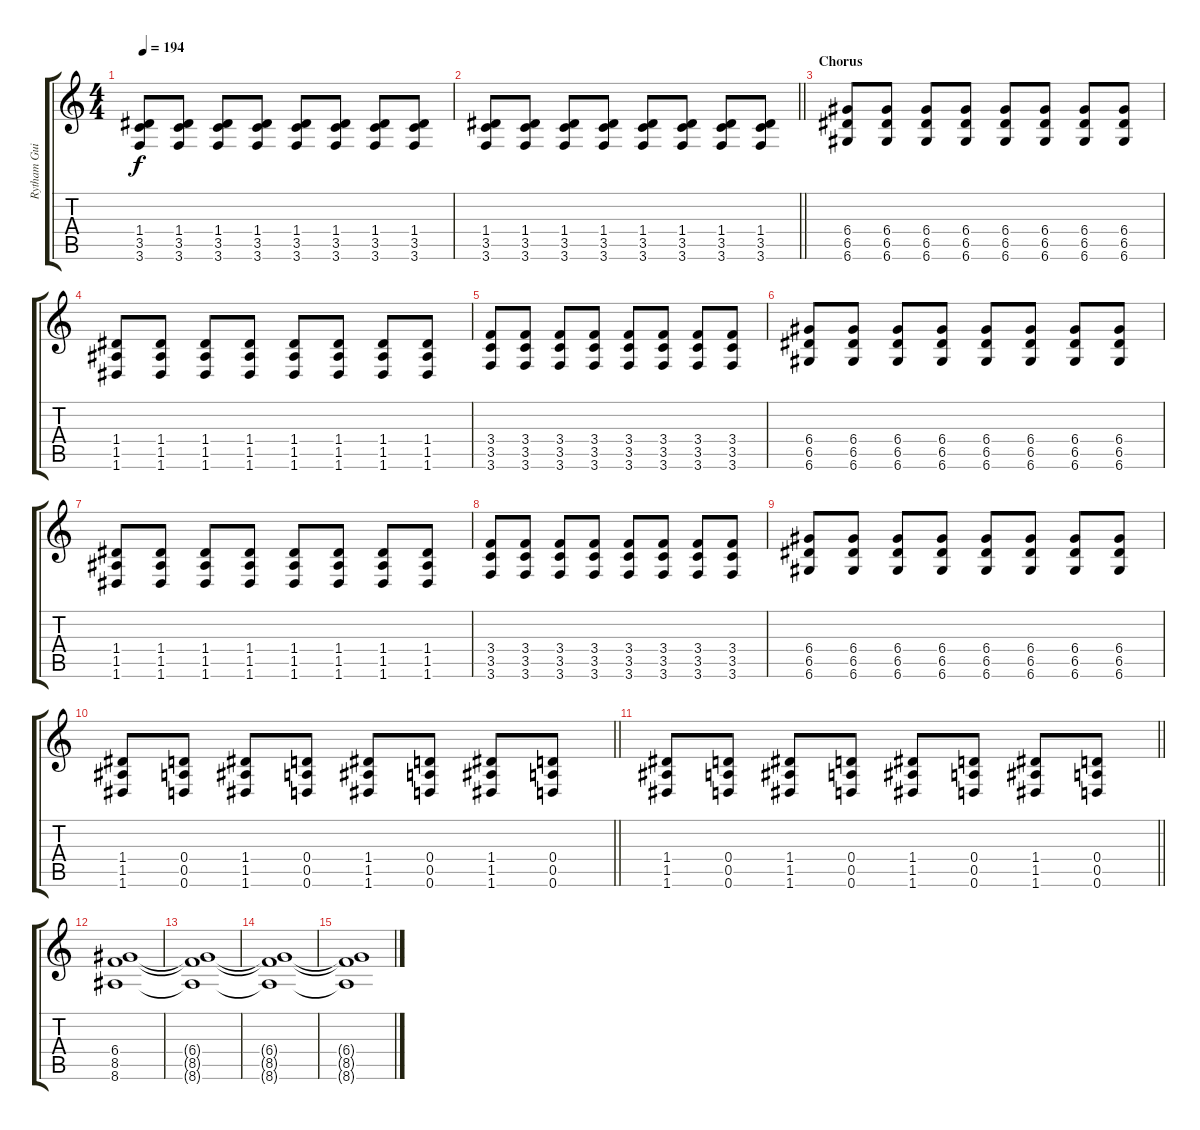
\track ("Rytham Guitar" "Rytham Gui") {instrument distortionguitar}
\staff {score tabs}
\tuning (E4 B3 G3 D3 A2 D2) {hide}
\ts (4 4)
\tempo 194
\clef g2
\ks c
(1.4 3.5 3.6).8{dy f} (1.4 3.5 3.6).8 (1.4 3.5 3.6).8 (1.4 3.5 3.6).8 (1.4 3.5 3.6).8 (1.4 3.5 3.6).8 (1.4 3.5 3.6).8 (1.4 3.5 3.6).8 |
\barLineRight lightlight
(1.4 3.5 3.6).8 (1.4 3.5 3.6).8 (1.4 3.5 3.6).8 (1.4 3.5 3.6).8 (1.4 3.5 3.6).8 (1.4 3.5 3.6).8 (1.4 3.5 3.6).8 (1.4 3.5 3.6).8 |
\section ("" "Chorus")
(6.4 6.5 6.6).8 (6.4 6.5 6.6).8 (6.4 6.5 6.6).8 (6.4 6.5 6.6).8 (6.4 6.5 6.6).8 (6.4 6.5 6.6).8 (6.4 6.5 6.6).8 (6.4 6.5 6.6).8 |
(1.4 1.5 1.6).8 (1.4 1.5 1.6).8 (1.4 1.5 1.6).8 (1.4 1.5 1.6).8 (1.4 1.5 1.6).8 (1.4 1.5 1.6).8 (1.4 1.5 1.6).8 (1.4 1.5 1.6).8 |
(3.4 3.5 3.6).8 (3.4 3.5 3.6).8 (3.4 3.5 3.6).8 (3.4 3.5 3.6).8 (3.4 3.5 3.6).8 (3.4 3.5 3.6).8 (3.4 3.5 3.6).8 (3.4 3.5 3.6).8 |
(6.4 6.5 6.6).8 (6.4 6.5 6.6).8 (6.4 6.5 6.6).8 (6.4 6.5 6.6).8 (6.4 6.5 6.6).8 (6.4 6.5 6.6).8 (6.4 6.5 6.6).8 (6.4 6.5 6.6).8 |
(1.4 1.5 1.6).8 (1.4 1.5 1.6).8 (1.4 1.5 1.6).8 (1.4 1.5 1.6).8 (1.4 1.5 1.6).8 (1.4 1.5 1.6).8 (1.4 1.5 1.6).8 (1.4 1.5 1.6).8 |
(3.4 3.5 3.6).8 (3.4 3.5 3.6).8 (3.4 3.5 3.6).8 (3.4 3.5 3.6).8 (3.4 3.5 3.6).8 (3.4 3.5 3.6).8 (3.4 3.5 3.6).8 (3.4 3.5 3.6).8 |
(6.4 6.5 6.6).8 (6.4 6.5 6.6).8 (6.4 6.5 6.6).8 (6.4 6.5 6.6).8 (6.4 6.5 6.6).8 (6.4 6.5 6.6).8 (6.4 6.5 6.6).8 (6.4 6.5 6.6).8 |
\barLineRight lightlight
(1.4 1.5 1.6).8 (0.4 0.5 0.6).8 (1.4 1.5 1.6).8 (0.4 0.5 0.6).8 (1.4 1.5 1.6).8 (0.4 0.5 0.6).8 (1.4 1.5 1.6).8 (0.4 0.5 0.6).8 |
\barLineRight lightlight
(1.4 1.5 1.6).8 (0.4 0.5 0.6).8 (1.4 1.5 1.6).8 (0.4 0.5 0.6).8 (1.4 1.5 1.6).8 (0.4 0.5 0.6).8 (1.4 1.5 1.6).8 (0.4 0.5 0.6).8 |
(6.4 8.5 8.6).1 |
(6.4{t} 8.5{t} 8.6{t}).1 |
(6.4{t} 8.5{t} 8.6{t}).1 |
(6.4{t} 8.5{t} 8.6{t}).1
